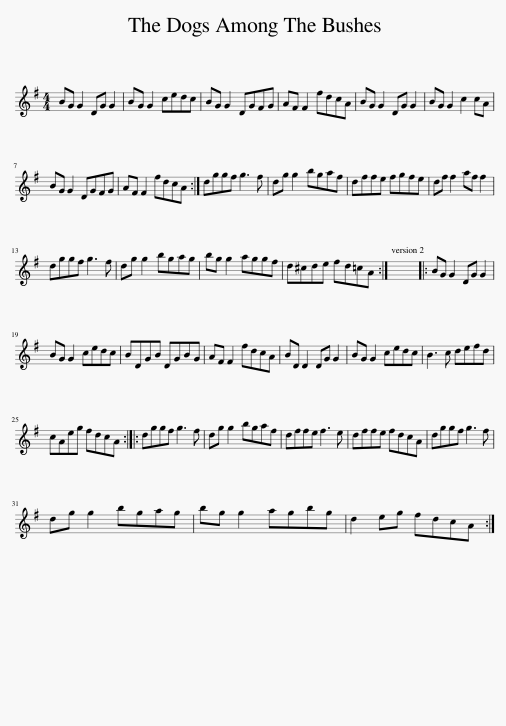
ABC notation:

X:1
L:1/8
M:4/4
I:linebreak $
K:G
V:1 treble
V:1
 BG G2 DG G2 | BG G2 cedc | BG G2 DGFG | AF F2 fdcA | BG G2 DG G2 | %5
 BG G2 c2 cA |$ BG G2 DGFG | AF F2 fdcA :| dggf g3 f | dg g2 bgaf | %10
 dffe fgfe | df f2 af f2 |$ dggf g3 f | dg g2 bgag | bg g2 aggf | %15
 d^cde fd=cA :| x8 |: BG G2 DG G2 |$ BG G2 cedc | BDGB DGBG | %20
 AF F2 fdcA | BD D2 DG G2 | BG G2 cedc | B3 c defd |$ cAeg fdcA :: %25
 dggf g3 f | dg g2 bgaf | dffe f3 e | dffe fdcA | dggf g3 f |$ %30
 dg g2 bgag | bg g2 agbg | d2 eg fdcA :| %33
